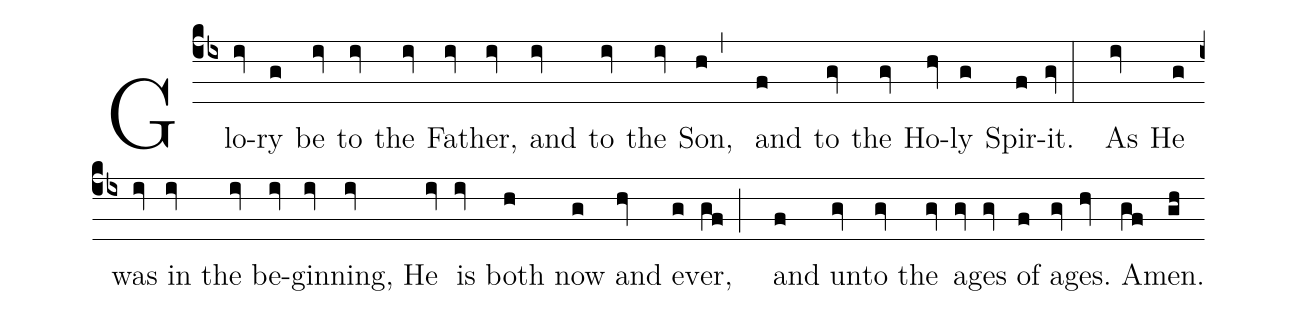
%%
(cb4) Glo(iv)ry(g) be(iv) to(iv) the(iv) Fa(iv)ther,(iv) and(iv) to(iv) the(iv) Son,(h,) and(f) to(gv) the(gv) Ho(hv)ly(g) Spir(f)it.(gv:)

As(iv) He(g) was(iv) in(iv) the(iv) be(iv)gin(iv)ning,(iv) He(iv) is(iv) both(h) now(g) and(hv) ev(g)er,(gf;) and(f) un(gv)to(gv) the(gv) a(gv)ges(gv) of(f) a(gv)ges.(hv) A(gf)men.(gh)
